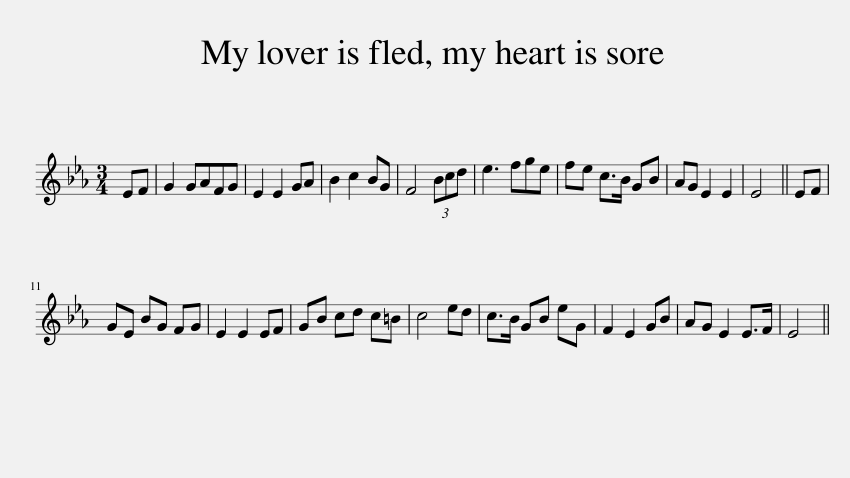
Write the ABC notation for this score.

X:1
L:1/8
M:3/4
I:linebreak $
K:Eb
V:1 treble
V:1
 EF | G2 GAFG | E2 E2 GA | B2 c2 BG | F4 (3Bcd | %5
 e3 fge | fe c>B GB | AG E2 E2 | E4 || EF |$ %10
 GE BG FG | E2 E2 EF | GB cd c=B | c4 ed | c>B GB eG | %15
 F2 E2 GB | AG E2 E>F | E4 || %18
